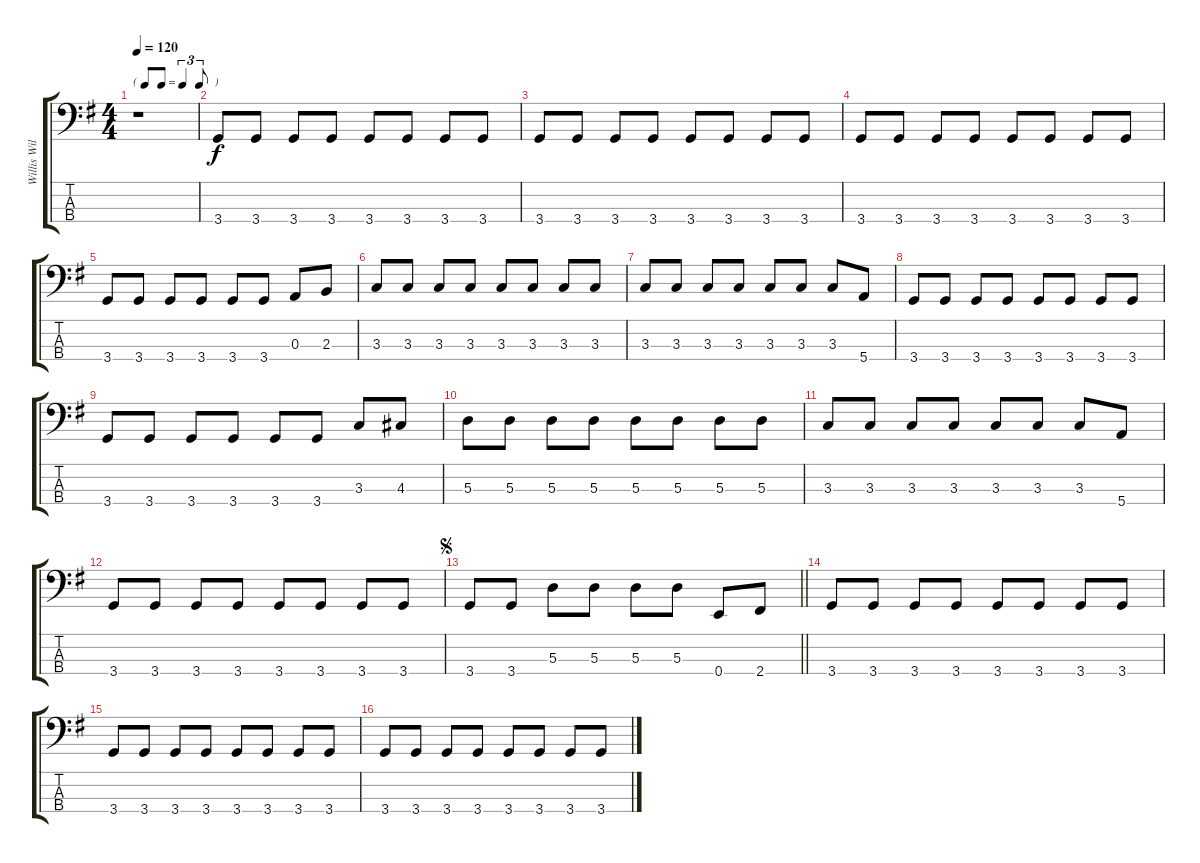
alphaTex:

\track ("Willis Williams - Bass" "Willis Wil") {instrument electricbassfinger}
\staff {score tabs}
\tuning (G2 D2 A1 E1) {hide}
\ts (4 4)
\tf triplet8th
\tempo 120
\clef f4
\ks g
r.1{dy f instrument electricbassfinger} |
3.4.8 3.4.8 3.4.8 3.4.8 3.4.8 3.4.8 3.4.8 3.4.8 |
3.4.8 3.4.8 3.4.8 3.4.8 3.4.8 3.4.8 3.4.8 3.4.8 |
3.4.8 3.4.8 3.4.8 3.4.8 3.4.8 3.4.8 3.4.8 3.4.8 |
3.4.8 3.4.8 3.4.8 3.4.8 3.4.8 3.4.8 0.3.8 2.3.8 |
3.3.8 3.3.8 3.3.8 3.3.8 3.3.8 3.3.8 3.3.8 3.3.8 |
3.3.8 3.3.8 3.3.8 3.3.8 3.3.8 3.3.8 3.3.8 5.4.8 |
3.4.8 3.4.8 3.4.8 3.4.8 3.4.8 3.4.8 3.4.8 3.4.8 |
3.4.8 3.4.8 3.4.8 3.4.8 3.4.8 3.4.8 3.3.8 4.3.8 |
5.3.8 5.3.8 5.3.8 5.3.8 5.3.8 5.3.8 5.3.8 5.3.8 |
3.3.8 3.3.8 3.3.8 3.3.8 3.3.8 3.3.8 3.3.8 5.4.8 |
3.4.8 3.4.8 3.4.8 3.4.8 3.4.8 3.4.8 3.4.8 3.4.8 |
\jump segno
\barLineRight lightlight
3.4.8 3.4.8 5.3.8 5.3.8 5.3.8 5.3.8 0.4.8 2.4.8 |
\section ("" " ")
3.4.8 3.4.8 3.4.8 3.4.8 3.4.8 3.4.8 3.4.8 3.4.8 |
3.4.8 3.4.8 3.4.8 3.4.8 3.4.8 3.4.8 3.4.8 3.4.8 |
3.4.8 3.4.8 3.4.8 3.4.8 3.4.8 3.4.8 3.4.8 3.4.8
